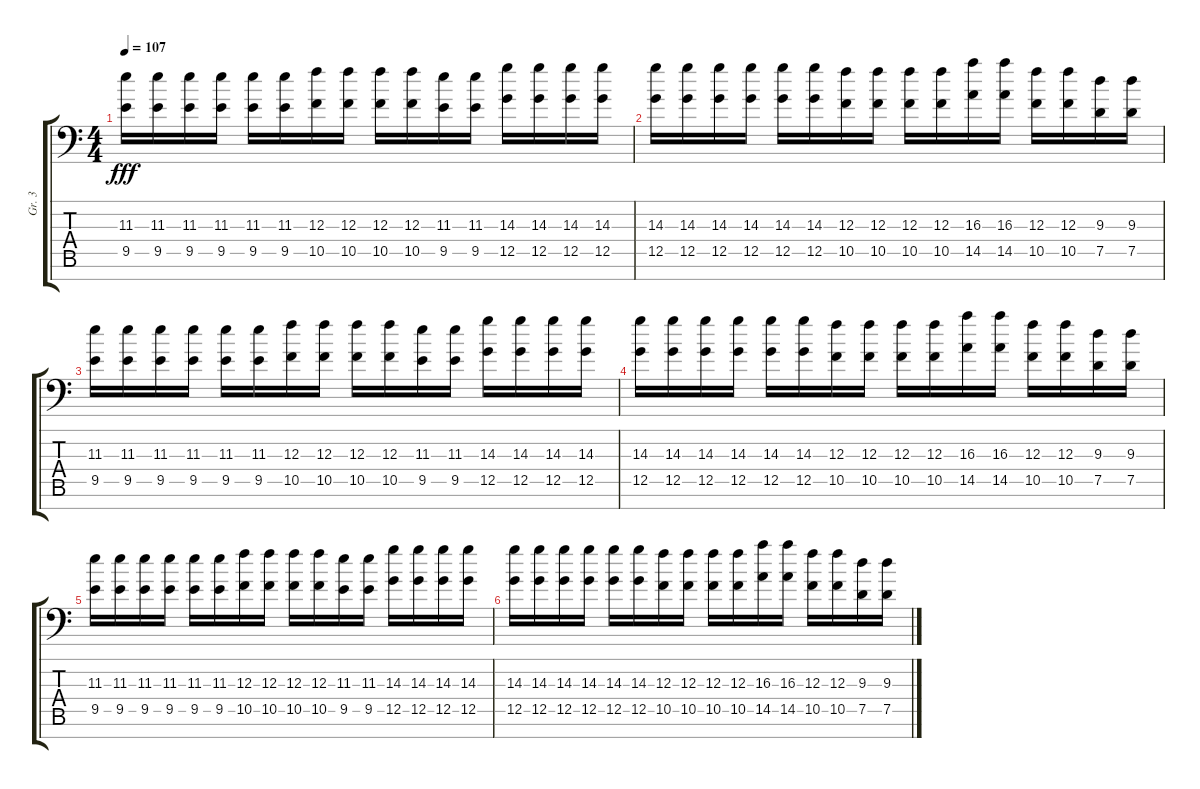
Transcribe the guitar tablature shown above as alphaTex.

\track ("Gr. 3" "Gr. 3") {instrument overdrivenguitar}
\staff {score tabs}
\tuning (D4 A3 F3 C3 G2 D2 A1) {hide}
\ts (4 4)
\tempo 107
\clef f4
\ks c
(11.3 9.5).16{dy fff} (11.3 9.5).16 (11.3 9.5).16 (11.3 9.5).16 (11.3 9.5).16 (11.3 9.5).16 (12.3 10.5).16 (12.3 10.5).16 (12.3 10.5).16 (12.3 10.5).16 (11.3 9.5).16 (11.3 9.5).16 (14.3 12.5).16 (14.3 12.5).16 (14.3 12.5).16 (14.3 12.5).16 |
(14.3 12.5).16 (14.3 12.5).16 (14.3 12.5).16 (14.3 12.5).16 (14.3 12.5).16 (14.3 12.5).16 (12.3 10.5).16 (12.3 10.5).16 (12.3 10.5).16 (12.3 10.5).16 (16.3 14.5).16 (16.3 14.5).16 (12.3 10.5).16 (12.3 10.5).16 (9.3 7.5).16 (9.3 7.5).16 |
(11.3 9.5).16 (11.3 9.5).16 (11.3 9.5).16 (11.3 9.5).16 (11.3 9.5).16 (11.3 9.5).16 (12.3 10.5).16 (12.3 10.5).16 (12.3 10.5).16 (12.3 10.5).16 (11.3 9.5).16 (11.3 9.5).16 (14.3 12.5).16 (14.3 12.5).16 (14.3 12.5).16 (14.3 12.5).16 |
(14.3 12.5).16 (14.3 12.5).16 (14.3 12.5).16 (14.3 12.5).16 (14.3 12.5).16 (14.3 12.5).16 (12.3 10.5).16 (12.3 10.5).16 (12.3 10.5).16 (12.3 10.5).16 (16.3 14.5).16 (16.3 14.5).16 (12.3 10.5).16 (12.3 10.5).16 (9.3 7.5).16 (9.3 7.5).16 |
(11.3 9.5).16 (11.3 9.5).16 (11.3 9.5).16 (11.3 9.5).16 (11.3 9.5).16 (11.3 9.5).16 (12.3 10.5).16 (12.3 10.5).16 (12.3 10.5).16 (12.3 10.5).16 (11.3 9.5).16 (11.3 9.5).16 (14.3 12.5).16 (14.3 12.5).16 (14.3 12.5).16 (14.3 12.5).16 |
(14.3 12.5).16 (14.3 12.5).16 (14.3 12.5).16 (14.3 12.5).16 (14.3 12.5).16 (14.3 12.5).16 (12.3 10.5).16 (12.3 10.5).16 (12.3 10.5).16 (12.3 10.5).16 (16.3 14.5).16 (16.3 14.5).16 (12.3 10.5).16 (12.3 10.5).16 (9.3 7.5).16 (9.3 7.5).16
